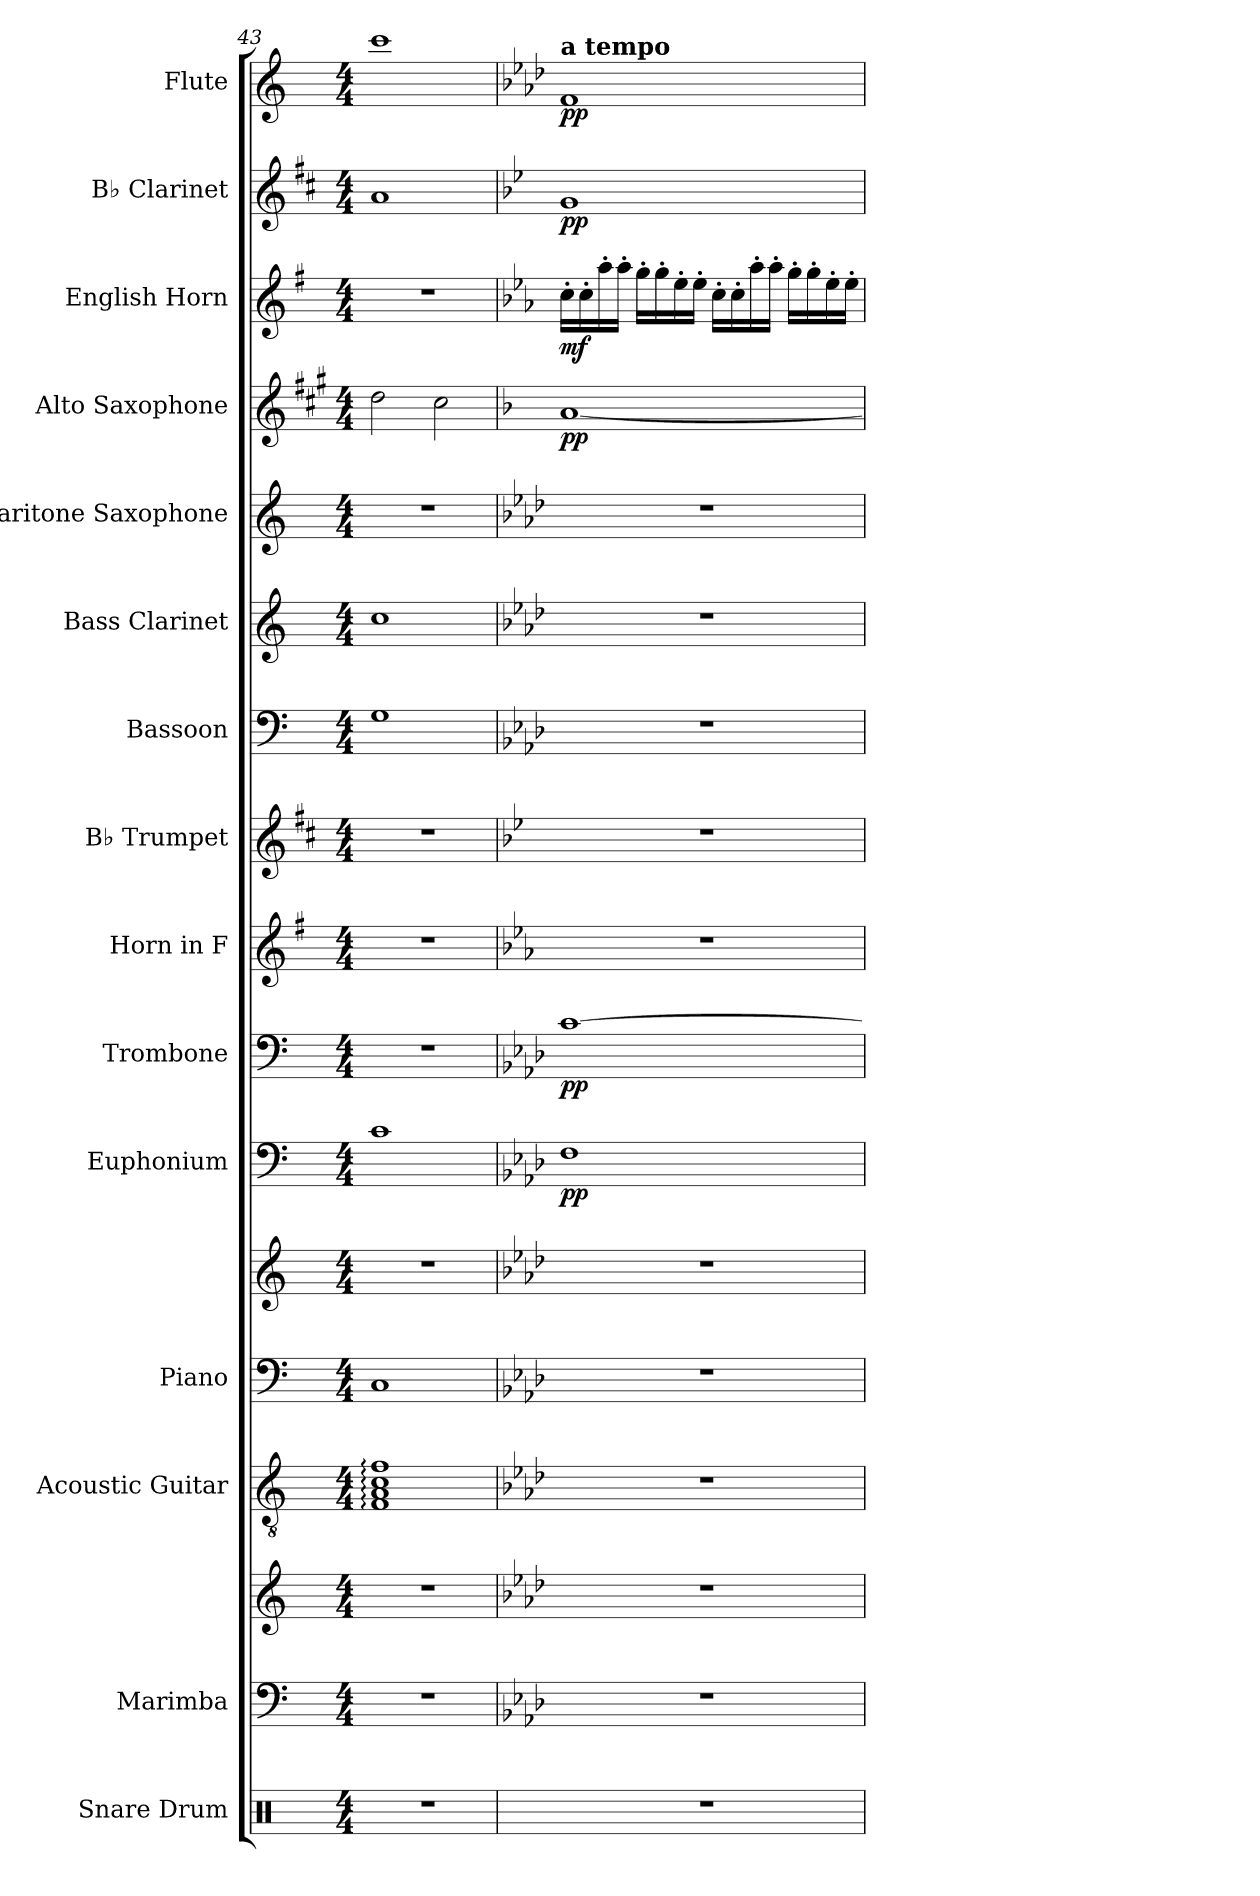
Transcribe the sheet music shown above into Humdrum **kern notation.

**kern	**kern	**kern	**kern	**kern	**kern	**kern	**dynam	**kern	**dynam	**kern	**kern	**kern	**kern	**kern	**kern	**dynam	**kern	**dynam	**kern	**dynam	**kern	**dynam
*part15	*part14	*part14	*part13	*part12	*part12	*part11	*part11	*part10	*part10	*part9	*part8	*part7	*part6	*part5	*part4	*part4	*part3	*part3	*part2	*part2	*part1	*part1
*staff17	*staff16	*staff15	*staff14	*staff13	*staff12	*staff11	*staff11	*staff10	*staff10	*staff9	*staff8	*staff7	*staff6	*staff5	*staff4	*staff4	*staff3	*staff3	*staff2	*staff2	*staff1	*staff1
*I"Snare Drum	*I"Marimba	*	*I"Acoustic Guitar	*I"Piano	*	*I"Euphonium	*	*I"Trombone	*	*I"Horn in F	*I"B♭ Trumpet	*I"Bassoon	*I"Bass Clarinet	*I"Baritone Saxophone	*I"Alto Saxophone	*	*I"English Horn	*	*I"B♭ Clarinet	*	*I"Flute	*
*I'Sn. Dr.	*I'Mrm.	*	*I'Guit.	*I'Pno.	*	*I'Eu.	*	*I'Trb.	*	*	*I'B♭ Tpt.	*I'Bsn.	*I'B. Cl.	*I'Bar. Sax.	*I'A. Sax.	*	*I'E. Hn.	*	*I'B♭ Cl.	*	*I'Fl.	*
*clefX	*clefF4	*clefG2	*clefGv2	*clefF4	*clefG2	*clefF4	*	*clefF4	*	*clefG2	*clefG2	*clefF4	*clefG2	*clefG2	*clefG2	*	*clefG2	*	*clefG2	*	*clefG2	*
*	*	*	*	*	*	*	*	*	*	*ITrd4c7	*ITrd1c2	*	*ITrd8c14	*ITrd12c21	*ITrd5c9	*	*ITrd4c7	*	*ITrd1c2	*	*	*
*k[]	*k[]	*k[]	*k[]	*k[]	*k[]	*k[]	*	*k[]	*	*k[]	*k[]	*k[]	*k[]	*k[]	*k[]	*	*k[]	*	*k[]	*	*k[]	*
*M4/4	*M4/4	*M4/4	*M4/4	*M4/4	*M4/4	*M4/4	*	*M4/4	*	*M4/4	*M4/4	*M4/4	*M4/4	*M4/4	*M4/4	*	*M4/4	*	*M4/4	*	*M4/4	*
=43	=43	=43	=43	=43	=43	=43	=43	=43	=43	=43	=43	=43	=43	=43	=43	=43	=43	=43	=43	=43	=43	=43
*	*	*	*	*	*	*	*	*	*	*	*	*	*	*	*	*	*	*	*^	*	*	*
1r	1r	1r	1F: 1A: 1c: 1f:	1C	1r	1c	.	1r	.	1r	1r	1G	1c	1r	2f\	.	1r	.	1ryy	1g	.	1ccc	.
.	.	.	.	.	.	.	.	.	.	.	.	.	.	.	2e\	.	.	.	.	.	.	.	.
*	*	*	*	*	*	*	*	*	*	*	*	*	*	*	*	*	*	*	*v	*v	*	*	*
=44	=44	=44	=44	=44	=44	=44	=44	=44	=44	=44	=44	=44	=44	=44	=44	=44	=44	=44	=44	=44	=44	=44
*	*k[b-e-a-d-]	*k[b-e-a-d-]	*k[b-e-a-d-]	*k[b-e-a-d-]	*k[b-e-a-d-]	*k[b-e-a-d-]	*	*k[b-e-a-d-]	*	*k[b-e-a-d-]	*k[b-e-a-d-]	*k[b-e-a-d-]	*k[b-e-a-d-]	*k[b-e-a-d-]	*k[b-e-a-d-]	*	*k[b-e-a-d-]	*	*k[b-e-a-d-]	*	*k[b-e-a-d-]	*
*	*	*	*	*	*	*	*	*	*	*	*	*	*	*	*	*	*	*	*	*	*MM90	*
!	!	!	!	!	!	!	!	!	!	!	!	!	!	!	!	!	!	!	!	!	!LO:TX:a:B:t=a tempo	!
!	!	!	!	!	!	!	!LO:DY:b	!	!LO:DY:b	!	!	!	!	!	!	!LO:DY:b	!	!LO:DY:b	!	!LO:DY:b	!	!LO:DY:b
1r	1r	1r	1r	1r	1r	1F	pp	[1c	pp	1r	1r	1r	1r	1r	[1c	pp	16f'\LL	mf	1f	pp	1f	pp
.	.	.	.	.	.	.	.	.	.	.	.	.	.	.	.	.	16f'\	.	.	.	.	.
.	.	.	.	.	.	.	.	.	.	.	.	.	.	.	.	.	16dd-'\	.	.	.	.	.
.	.	.	.	.	.	.	.	.	.	.	.	.	.	.	.	.	16dd-'\JJ	.	.	.	.	.
.	.	.	.	.	.	.	.	.	.	.	.	.	.	.	.	.	16cc'\LL	.	.	.	.	.
.	.	.	.	.	.	.	.	.	.	.	.	.	.	.	.	.	16cc'\	.	.	.	.	.
.	.	.	.	.	.	.	.	.	.	.	.	.	.	.	.	.	16a-'\	.	.	.	.	.
.	.	.	.	.	.	.	.	.	.	.	.	.	.	.	.	.	16a-'\JJ	.	.	.	.	.
.	.	.	.	.	.	.	.	.	.	.	.	.	.	.	.	.	16f'\LL	.	.	.	.	.
.	.	.	.	.	.	.	.	.	.	.	.	.	.	.	.	.	16f'\	.	.	.	.	.
.	.	.	.	.	.	.	.	.	.	.	.	.	.	.	.	.	16dd-'\	.	.	.	.	.
.	.	.	.	.	.	.	.	.	.	.	.	.	.	.	.	.	16dd-'\JJ	.	.	.	.	.
.	.	.	.	.	.	.	.	.	.	.	.	.	.	.	.	.	16cc'\LL	.	.	.	.	.
.	.	.	.	.	.	.	.	.	.	.	.	.	.	.	.	.	16cc'\	.	.	.	.	.
.	.	.	.	.	.	.	.	.	.	.	.	.	.	.	.	.	16a-'\	.	.	.	.	.
.	.	.	.	.	.	.	.	.	.	.	.	.	.	.	.	.	16a-'\JJ	.	.	.	.	.
=	=	=	=	=	=	=	=	=	=	=	=	=	=	=	=	=	=	=	=	=	=	=
*-	*-	*-	*-	*-	*-	*-	*-	*-	*-	*-	*-	*-	*-	*-	*-	*-	*-	*-	*-	*-	*-	*-
